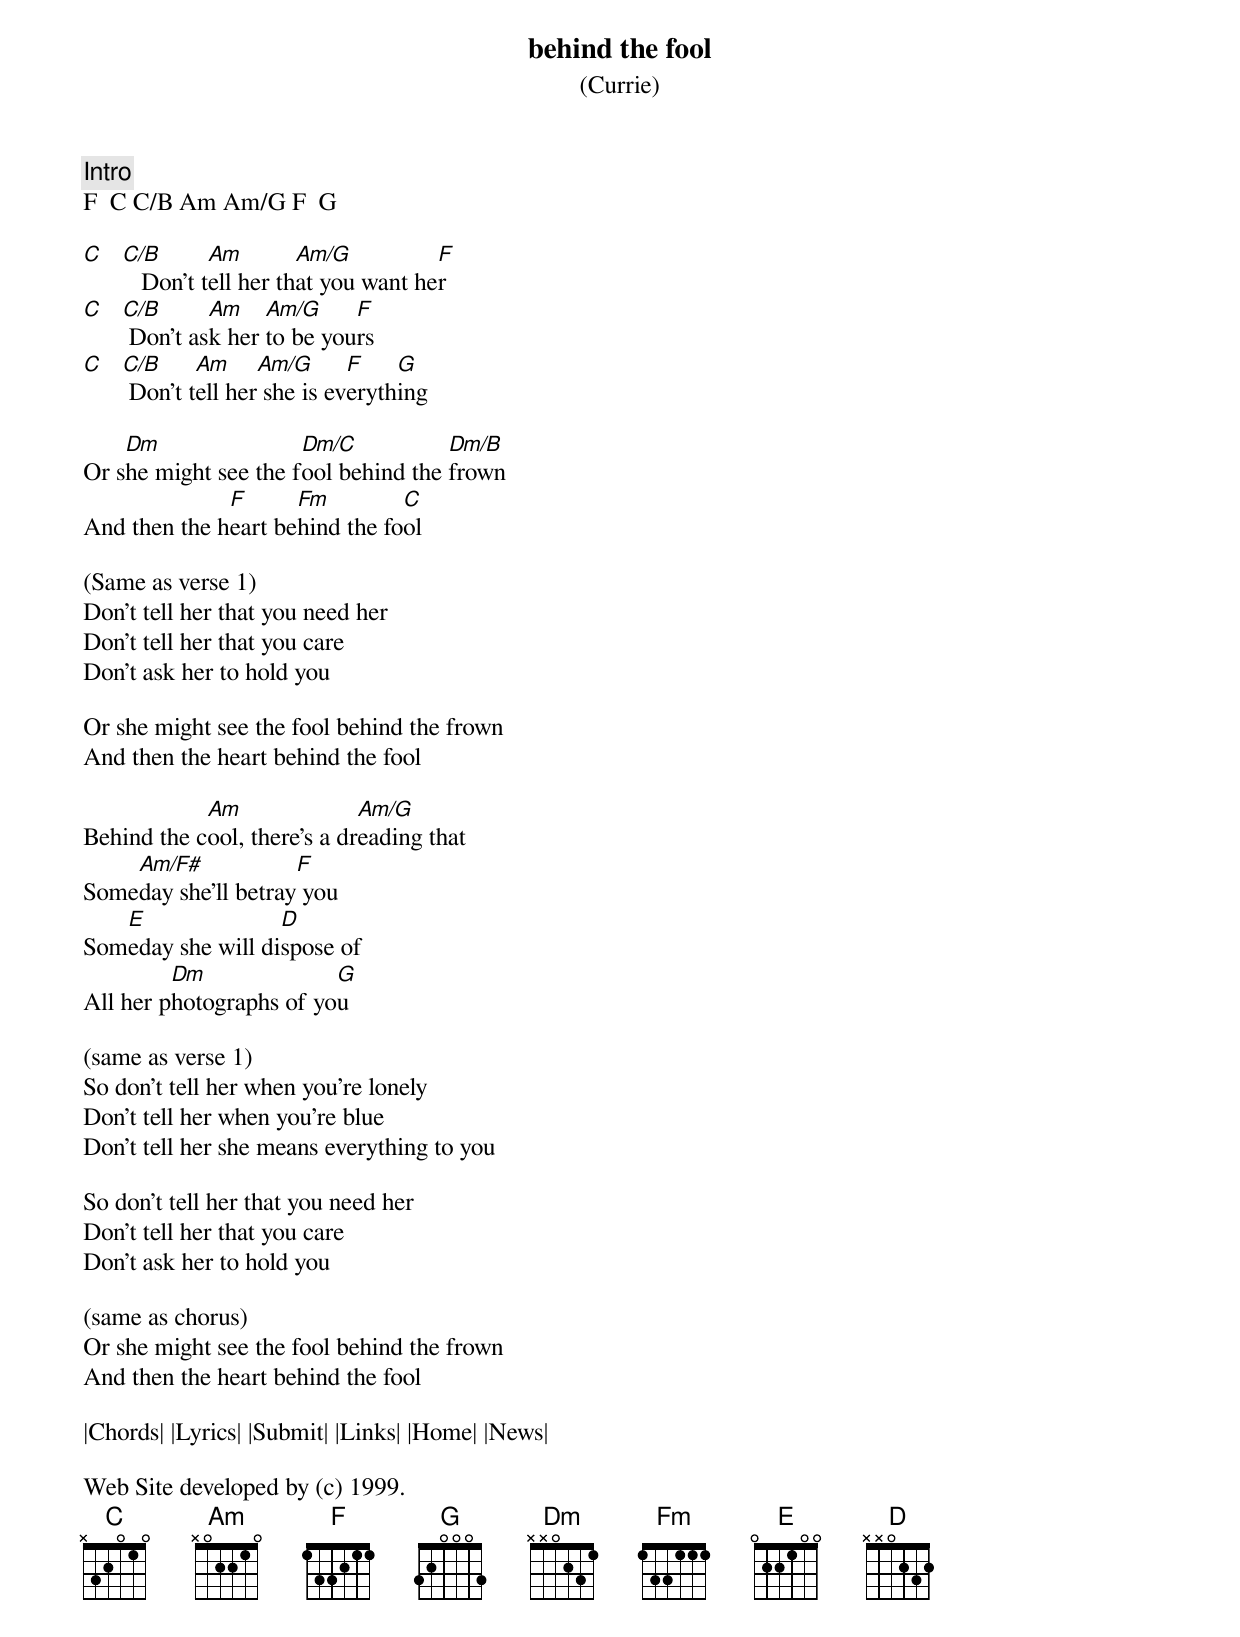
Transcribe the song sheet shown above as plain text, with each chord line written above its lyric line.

behind the fool
(Currie)
Intro
F  C C/B Am Am/G F  G

C  C/B       Am        Am/G          F
      Don't tell her that you want her
C  C/B      Am    Am/G     F
    Don't ask her to be yours
C  C/B     Am     Am/G      F    G
    Don't tell her she is everything

    Dm                Dm/C           Dm/B
Or she might see the fool behind the frown
              F      Fm         C
And then the heart behind the fool

(Same as verse 1)
Don't tell her that you need her
Don't tell her that you care
Don't ask her to hold you

Or she might see the fool behind the frown
And then the heart behind the fool

            Am               Am/G
Behind the cool, there's a dreading that
    Am/F#            F
Someday she'll betray you
   E               D
Someday she will dispose of
         Dm              G
All her photographs of you

(same as verse 1)
So don't tell her when you're lonely
Don't tell her when you're blue
Don't tell her she means everything to you

So don't tell her that you need her
Don't tell her that you care
Don't ask her to hold you

(same as chorus)
Or she might see the fool behind the frown
And then the heart behind the fool

|Chords| |Lyrics| |Submit| |Links| |Home| |News|

Web Site developed by (c) 1999.
